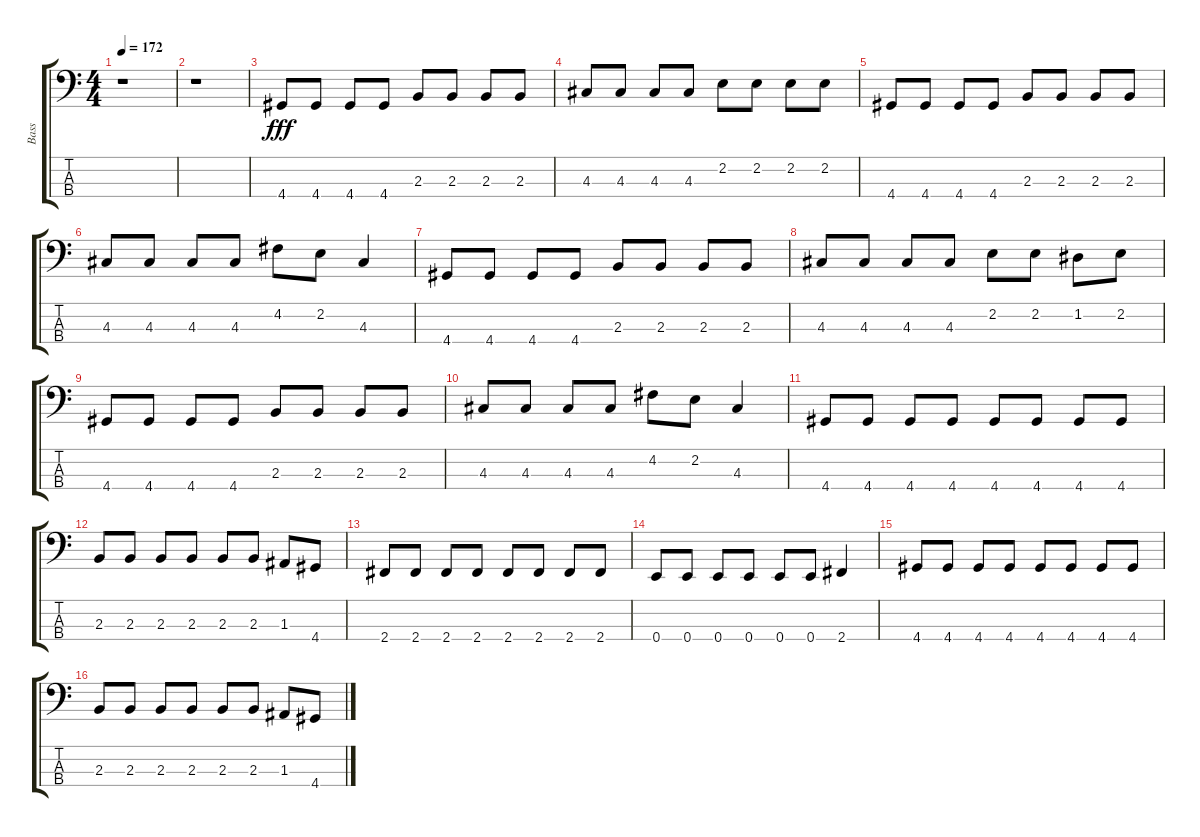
\track ("Bass" "Bass") {instrument electricbassfinger}
\staff {score tabs}
\tuning (G2 D2 A1 E1) {hide}
\ts (4 4)
\tempo 172
\clef f4
\ks c
r.1{dy fff instrument electricbassfinger} |
r.1 |
4.4.8 4.4.8 4.4.8 4.4.8 2.3.8 2.3.8 2.3.8 2.3.8 |
4.3.8 4.3.8 4.3.8 4.3.8 2.2.8 2.2.8 2.2.8 2.2.8 |
4.4.8 4.4.8 4.4.8 4.4.8 2.3.8 2.3.8 2.3.8 2.3.8 |
4.3.8 4.3.8 4.3.8 4.3.8 4.2.8 2.2.8 4.3.4 |
4.4.8 4.4.8 4.4.8 4.4.8 2.3.8 2.3.8 2.3.8 2.3.8 |
4.3.8 4.3.8 4.3.8 4.3.8 2.2.8 2.2.8 1.2.8 2.2.8 |
4.4.8 4.4.8 4.4.8 4.4.8 2.3.8 2.3.8 2.3.8 2.3.8 |
4.3.8 4.3.8 4.3.8 4.3.8 4.2.8 2.2.8 4.3.4 |
4.4.8 4.4.8 4.4.8 4.4.8 4.4.8 4.4.8 4.4.8 4.4.8 |
2.3.8 2.3.8 2.3.8 2.3.8 2.3.8 2.3.8 1.3.8 4.4.8 |
2.4.8 2.4.8 2.4.8 2.4.8 2.4.8 2.4.8 2.4.8 2.4.8 |
0.4.8 0.4.8 0.4.8 0.4.8 0.4.8 0.4.8 2.4.4 |
4.4.8 4.4.8 4.4.8 4.4.8 4.4.8 4.4.8 4.4.8 4.4.8 |
2.3.8 2.3.8 2.3.8 2.3.8 2.3.8 2.3.8 1.3.8 4.4.8
